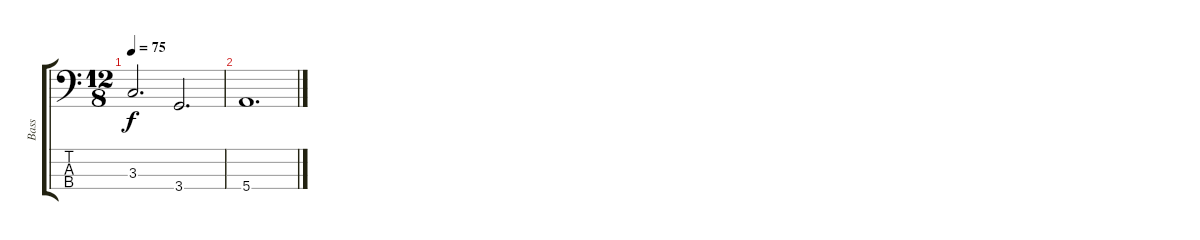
\track ("Bass" "Bass") {instrument electricbasspick}
\staff {score tabs}
\tuning (G2 D2 A1 E1) {hide}
\ts (12 8)
\tempo 75
\clef f4
\ks c
3.3.2{d dy f} 3.4.2{d} |
5.4.1{d}
